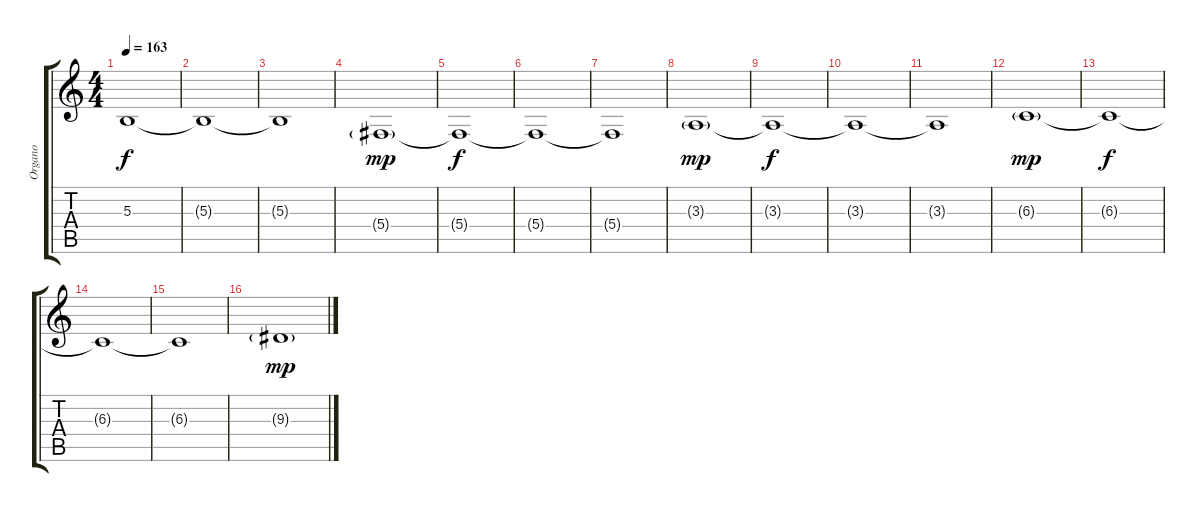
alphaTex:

\track ("Organo" "Organo") {instrument percussiveorgan}
\staff {score tabs}
\tuning (Eb4 Bb3 Gb3 Db3 Ab2 Eb2) {hide}
\ts (4 4)
\tempo 163
\clef g2
\ks c
5.3{t}.1{dy f} |
5.3{t}.1 |
5.3{t}.1 |
5.4{g}.1{dy mp} |
5.4{t}.1{dy f} |
5.4{t}.1 |
5.4{t}.1 |
3.3{g}.1{dy mp} |
3.3{t}.1{dy f} |
3.3{t}.1 |
3.3{t}.1 |
6.3{g}.1{dy mp} |
6.3{t}.1{dy f} |
6.3{t}.1 |
6.3{t}.1 |
9.3{g}.1{dy mp}
